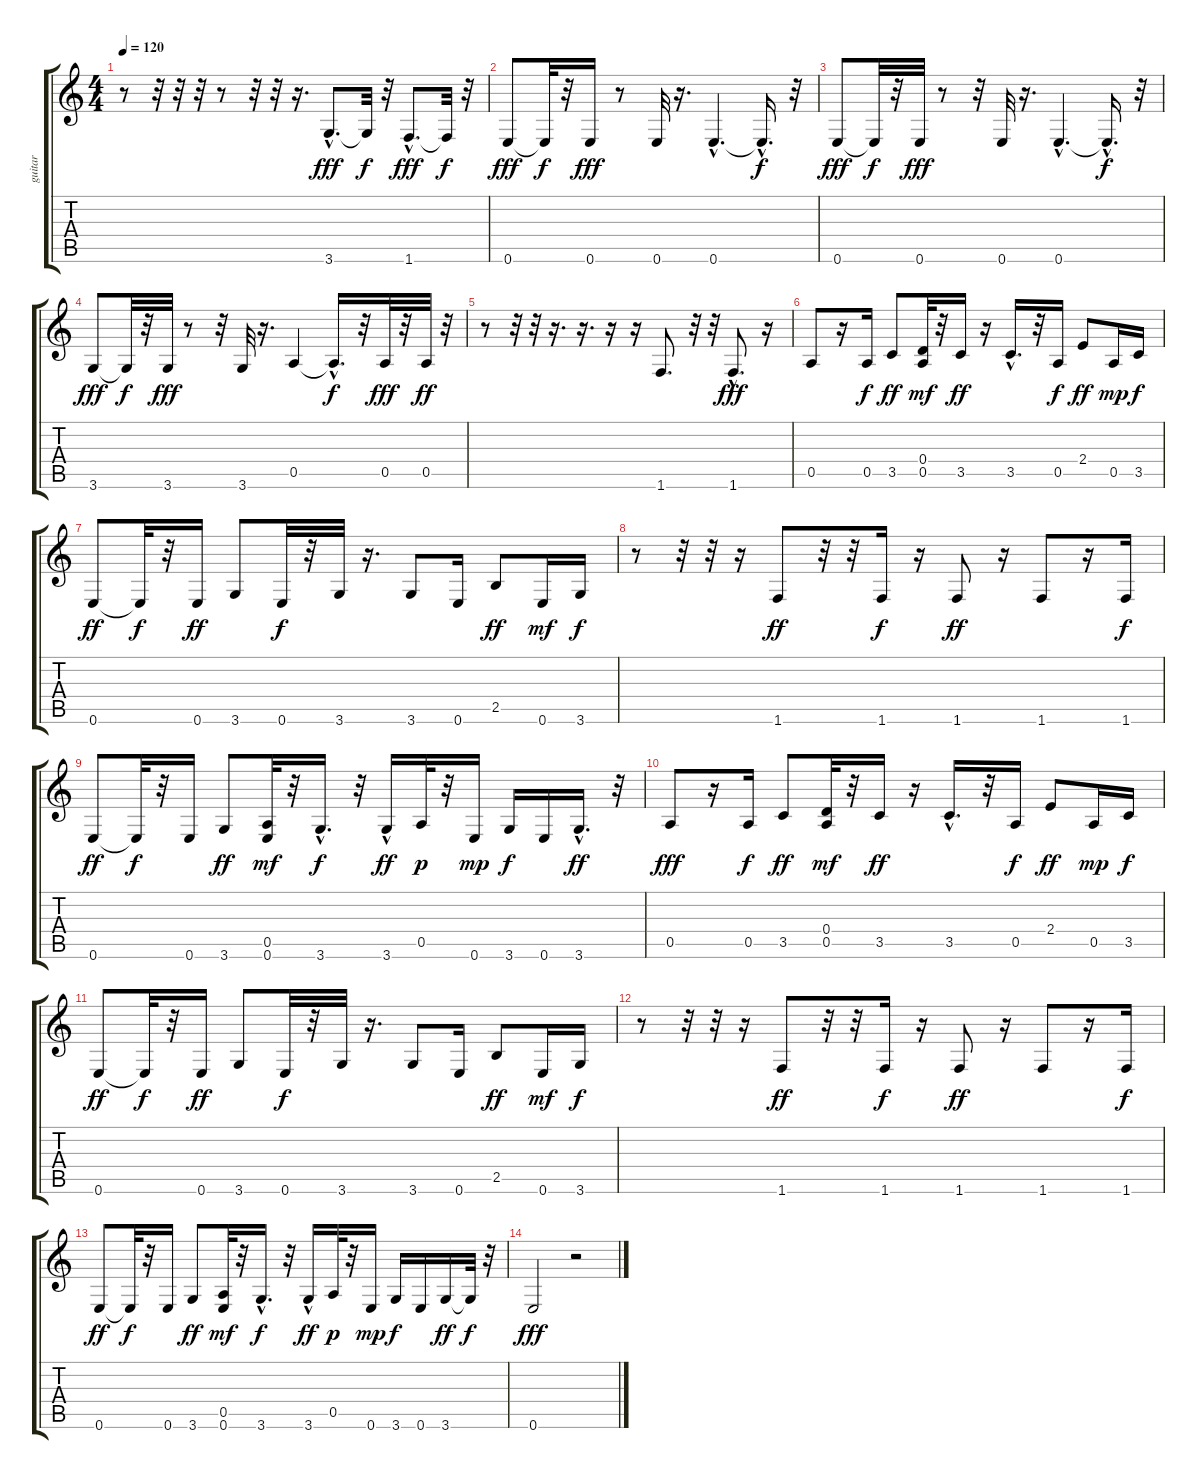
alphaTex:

\track ("guitar" "guitar") {instrument electricguitarjazz}
\staff {score tabs}
\tuning (E4 B3 G3 D3 A2 E2) {hide}
\ts (4 4)
\tempo 120
\clef g2
\ks c
r.8{dy ff} r.32 r.32 r.32 r.8 r.32 r.32 r.16{d} 3.6{hac}.8{d dy fff} 3.6{t}.32{dy f} r.32 1.6{hac}.8{d dy fff} 1.6{t}.32{dy f} r.32 |
0.6.8{dy fff} 0.6{t}.32{dy f} r.32 0.6.16{dy fff} r.8 0.6.32 r.16{d} 0.6{hac}.4{d} 0.6{hac t}.16{d dy f} r.32 |
0.6.8{dy fff} 0.6{t}.32{dy f} r.32 0.6.32{dy fff} r.8 r.32 0.6.32 r.16{d} 0.6{hac}.4{d} 0.6{hac t}.16{d dy f} r.32 |
3.6.8{dy fff} 3.6{t}.32{dy f} r.32 3.6.32{dy fff} r.8 r.32 3.6.32 r.16{d} 0.5.4 0.5{hac t}.16{d dy f} r.32 0.5.32{dy fff} r.32 0.5.32{dy ff} r.32 |
r.8 r.32 r.32 r.16{d} r.16{d} r.16 r.16 1.6.8{d} r.32 r.32 1.6{hac}.8{d dy fff} r.16 |
0.5.8 r.16 0.5.16{dy f} 3.5.8{dy ff} (0.4 0.5).32{dy mf} r.32 3.5.16{dy ff} r.16 3.5{hac}.16{d} r.32 0.5.16{dy f} 2.4.8{dy ff} 0.5.16{dy mp} 3.5.16{dy f} |
0.6.8{dy ff} 0.6{t}.32{dy f} r.32 0.6.16{dy ff} 3.6.8 0.6.32{dy f} r.32 3.6.32 r.16{d} 3.6.8 0.6.16 2.5.8{dy ff} 0.6.16{dy mf} 3.6.16{dy f} |
r.8 r.32 r.32 r.16 1.6.8{dy ff} r.32 r.32 1.6.16{dy f} r.16 1.6.8{dy ff} r.16 1.6.8 r.16 1.6.16{dy f} |
0.6.8{dy ff} 0.6{t}.32{dy f} r.32 0.6.16 3.6.8{dy ff} (0.5 0.6).32{dy mf} r.32 3.6{hac}.16{d dy f} r.32 3.6{hac}.16{dy ff} 0.5.32{dy p} r.32 0.6.16{dy mp} 3.6.16{dy f} 0.6.16 3.6{hac}.16{d dy ff} r.32 |
0.5.8{dy fff} r.16 0.5.16{dy f} 3.5.8{dy ff} (0.4 0.5).32{dy mf} r.32 3.5.16{dy ff} r.16 3.5{hac}.16{d} r.32 0.5.16{dy f} 2.4.8{dy ff} 0.5.16{dy mp} 3.5.16{dy f} |
0.6.8{dy ff} 0.6{t}.32{dy f} r.32 0.6.16{dy ff} 3.6.8 0.6.32{dy f} r.32 3.6.32 r.16{d} 3.6.8 0.6.16 2.5.8{dy ff} 0.6.16{dy mf} 3.6.16{dy f} |
r.8 r.32 r.32 r.16 1.6.8{dy ff} r.32 r.32 1.6.16{dy f} r.16 1.6.8{dy ff} r.16 1.6.8 r.16 1.6.16{dy f} |
0.6.8{dy ff} 0.6{t}.32{dy f} r.32 0.6.16 3.6.8{dy ff} (0.5 0.6).32{dy mf} r.32 3.6{hac}.16{d dy f} r.32 3.6{hac}.16{dy ff} 0.5.32{dy p} r.32 0.6.16{dy mp} 3.6.16{dy f} 0.6.16 3.6.16{dy ff} 3.6{t}.32{dy f} r.32 |
0.6.2{dy fff} r.2
